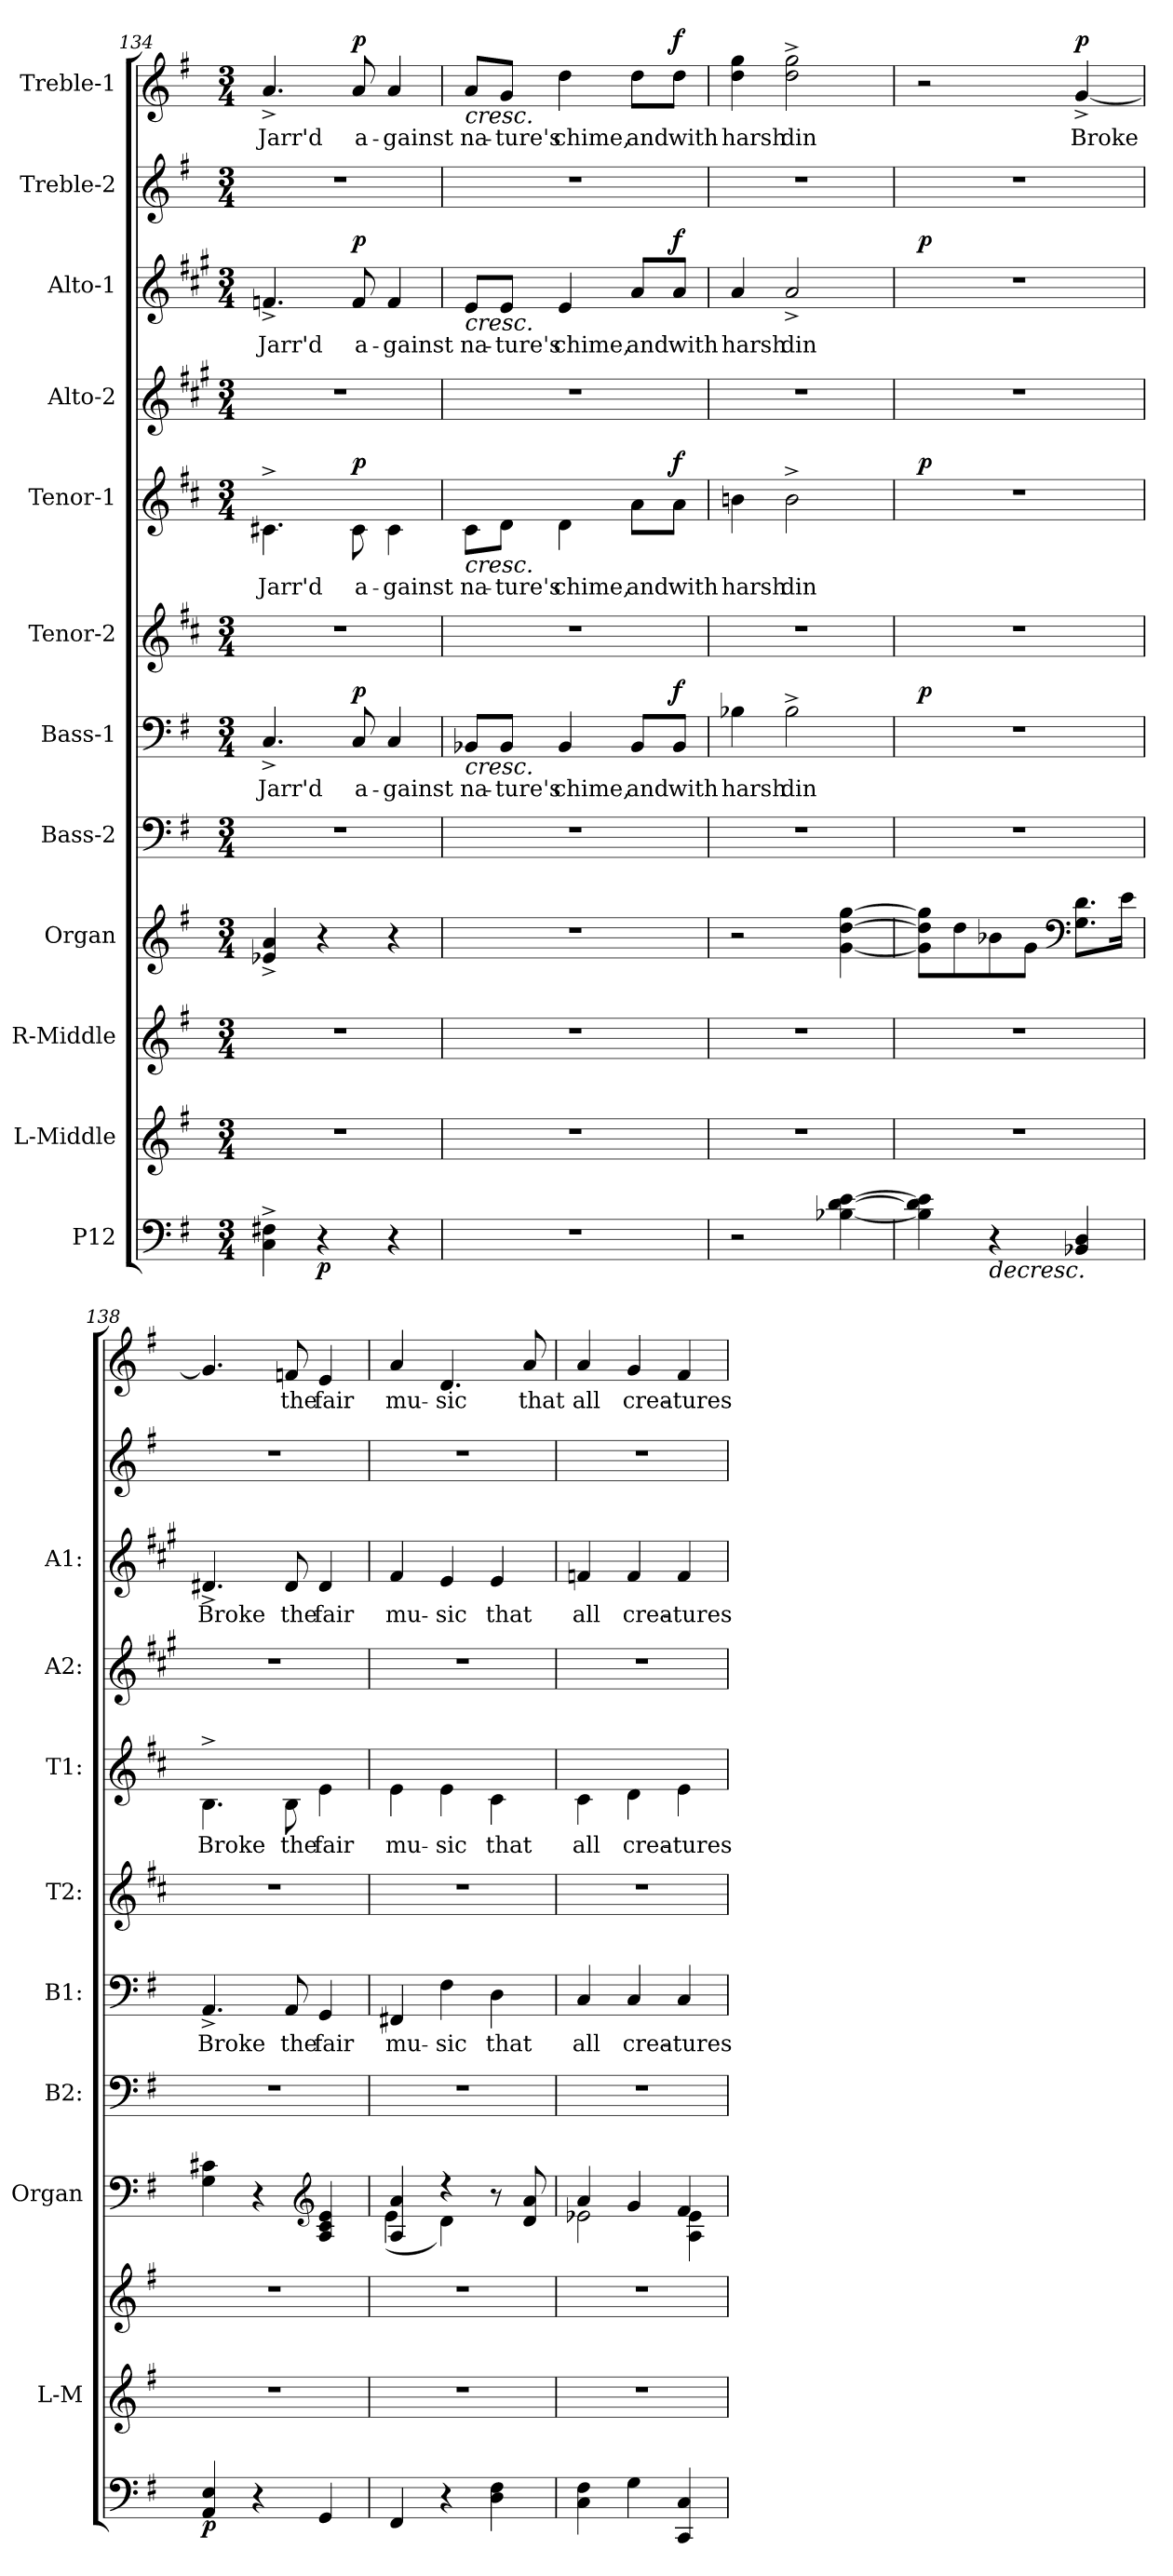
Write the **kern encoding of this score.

**kern	**dynam	**kern	**kern	**kern	**kern	**kern	**text	**dynam	**kern	**kern	**text	**dynam	**kern	**kern	**text	**dynam	**kern	**kern	**text	**dynam
*part12	*part12	*part11	*part10	*part9	*part8	*part7	*part7	*part7	*part6	*part5	*part5	*part5	*part4	*part3	*part3	*part3	*part2	*part1	*part1	*part1
*staff12	*staff12	*staff11	*staff10	*staff9	*staff8	*staff7	*staff7	*staff7	*staff6	*staff5	*staff5	*staff5	*staff4	*staff3	*staff3	*staff3	*staff2	*staff1	*staff1	*staff1
*I"P12	*	*I"L-Middle	*I"R-Middle	*I"Organ	*I"Bass-2	*I"Bass-1	*	*	*I"Tenor-2	*I"Tenor-1	*	*	*I"Alto-2	*I"Alto-1	*	*	*I"Treble-2	*I"Treble-1	*	*
*	*	*I'L-M	*	*I'Organ	*I'B2:	*I'B1:	*	*	*I'T2:	*I'T1:	*	*	*I'A2:	*I'A1:	*	*	*	*	*	*
*clefF4	*	*clefG2	*clefG2	*clefG2	*clefF4	*clefF4	*	*	*clefG2	*clefG2	*	*	*clefG2	*clefG2	*	*	*clefG2	*clefG2	*	*
*	*	*	*	*	*	*	*	*	*ITrd4c7	*ITrd4c7	*	*	*ITrd1c2	*ITrd1c2	*	*	*ITrd-7c-12	*ITrd-7c-12	*	*
*k[f#]	*	*k[f#]	*k[f#]	*k[f#]	*k[f#]	*k[f#]	*	*	*k[f#]	*k[f#]	*	*	*k[f#]	*k[f#]	*	*	*k[f#]	*k[f#]	*	*
*G:	*	*G:	*G:	*G:	*G:	*G:	*	*	*G:	*G:	*	*	*G:	*G:	*	*	*G:	*G:	*	*
*M3/4	*	*M3/4	*M3/4	*M3/4	*M3/4	*M3/4	*	*	*M3/4	*M3/4	*	*	*M3/4	*M3/4	*	*	*M3/4	*M3/4	*	*
=134	=134	=134	=134	=134	=134	=134	=134	=134	=134	=134	=134	=134	=134	=134	=134	=134	=134	=134	=134	=134
!	!	!	!	!	!	!	!LO:LY:b	!	!	!	!LO:LY:b	!	!	!	!LO:LY:b	!	!	!	!LO:LY:b	!
4C\^ 4F#X\^	.	2.r	2.r	4e-X/^ 4a/^	2.r	4.C^/	Jarr'd	.	2.r	4.F#X^\	Jarr'd	.	2.r	4.e-X^/	Jarr'd	.	2.r	4.aa^/	Jarr'd	.
!	!LO:DY:b	!	!	!	!	!	!	!	!	!	!	!	!	!	!	!	!	!	!	!
4r	p	.	.	4r	.	.	.	.	.	.	.	.	.	.	.	.	.	.	.	.
!	!	!	!	!	!	!	!LO:LY:b	!LO:DY:b	!	!	!LO:LY:b	!LO:DY:b	!	!	!LO:LY:b	!LO:DY:b	!	!	!LO:LY:b	!LO:DY:b
.	.	.	.	.	.	8C/	a-	p	.	8F#\	a-	p	.	8e-/	a-	p	.	8aa/	a-	p
!	!	!	!	!	!	!	!LO:LY:b	!	!	!	!LO:LY:b	!	!	!	!LO:LY:b	!	!	!	!LO:LY:b	!
4r	.	.	.	4r	.	4C/	-gainst	.	.	4F#\	-gainst	.	.	4e-/	-gainst	.	.	4aa/	-gainst	.
=135	=135	=135	=135	=135	=135	=135	=135	=135	=135	=135	=135	=135	=135	=135	=135	=135	=135	=135	=135	=135
!	!	!	!	!	!	!	!LO:LY:b	!LO:HP:b	!	!	!LO:LY:b	!LO:HP:b	!	!	!LO:LY:b	!LO:HP:b	!	!	!LO:LY:b	!LO:HP:b
2.r	.	2.r	2.r	2.r	2.r	8BB-X/L	na-	<	2.r	8F#\L	na-	<	2.r	8d/L	na-	<	2.r	8aa/L	na-	<
!	!	!	!	!	!	!	!LO:LY:b	!	!	!	!LO:LY:b	!	!	!	!LO:LY:b	!	!	!	!LO:LY:b	!
.	.	.	.	.	.	8BB-/J	-ture's	.	.	8G\J	-ture's	.	.	8d/J	-ture's	.	.	8gg/J	-ture's	.
!	!	!	!	!	!	!	!LO:LY:b	!	!	!	!LO:LY:b	!	!	!	!LO:LY:b	!	!	!	!LO:LY:b	!
.	.	.	.	.	.	4BB-/	chime,	.	.	4G\	chime,	.	.	4d/	chime,	.	.	4ddd\	chime,	.
!	!	!	!	!	!	!	!LO:LY:b	!	!	!	!LO:LY:b	!	!	!	!LO:LY:b	!	!	!	!LO:LY:b	!
.	.	.	.	.	.	8BB-/L	and	.	.	8d\L	and	.	.	8g/L	and	.	.	8ddd\L	and	.
!	!	!	!	!	!	!	!LO:LY:b	!LO:DY:b	!	!	!LO:LY:b	!LO:DY:b	!	!	!LO:LY:b	!LO:DY:b	!	!	!LO:LY:b	!LO:DY:b
.	.	.	.	.	.	8BB-/J	with	f	.	8d\J	with	f	.	8g/J	with	f	.	8ddd\J	with	f
=136	=136	=136	=136	=136	=136	=136	=136	=136	=136	=136	=136	=136	=136	=136	=136	=136	=136	=136	=136	=136
!	!LO:DY:b	!	!	!	!	!	!LO:LY:b	!	!	!	!LO:LY:b	!	!	!	!LO:LY:b	!	!	!	!LO:LY:b	!
!	!LO:DY:n=1:b	!	!	!	!	!	!	!	!	!	!	!	!	!	!	!	!	!	!	!
2r	f sfz	2.r	2.r	2r	2.r	4B-X\	harsh	.	2.r	4en\	harsh	.	2.r	4g/	harsh	.	2.r	4ddd\ 4ggg\	harsh	.
!	!	!	!	!	!	!	!LO:LY:b	!	!	!	!LO:LY:b	!	!	!	!LO:LY:b	!	!	!	!LO:LY:b	!
.	.	.	.	.	.	2B-^\	din	.	.	2e^\	din	.	.	2g^/	din	.	.	2ddd\^ 2ggg\^	din	.
[4B-X\ [4d\ [4e\	.	.	.	[4g\ [4dd\ [4gg\	.	.	.	.	.	.	.	.	.	.	.	.	.	.	.	.
!!LO:PB:g=z
=137	=137	=137	=137	=137	=137	=137	=137	=137	=137	=137	=137	=137	=137	=137	=137	=137	=137	=137	=137	=137
!	!	!	!	!	!	!	!	!LO:DY:b	!	!	!	!LO:DY:b	!	!	!	!LO:DY:b	!	!	!	!
4B-\] 4d\] 4e\]	.	2.r	2.r	8g\] 8dd\] 8gg\]L	2.r	2.r	.	p	2.r	2.r	.	p	2.r	2.r	.	p	2.r	2r	.	.
.	.	.	.	8dd\	.	.	.	.	.	.	.	.	.	.	.	.	.	.	.	.
!	!LO:HP:b	!	!	!	!	!	!	!	!	!	!	!	!	!	!	!	!	!	!	!
4r	>	.	.	8b-X\	.	.	.	.	.	.	.	.	.	.	.	.	.	.	.	.
.	.	.	.	8g\J	.	.	.	.	.	.	.	.	.	.	.	.	.	.	.	.
*	*	*	*	*clefF4	*	*	*	*	*	*	*	*	*	*	*	*	*	*	*	*
!	!	!	!	!	!	!	!	!	!	!	!	!	!	!	!	!	!	!	!LO:LY:b	!LO:DY:b
4BB-X/ 4D/	.	.	.	8.G\ 8.d\L	.	.	.	.	.	.	.	.	.	.	.	.	.	[4gg^/	Broke	p
.	.	.	.	16e\Jk	.	.	.	.	.	.	.	.	.	.	.	.	.	.	.	.
=138	=138	=138	=138	=138	=138	=138	=138	=138	=138	=138	=138	=138	=138	=138	=138	=138	=138	=138	=138	=138
!	!LO:DY:b	!	!	!	!	!	!LO:LY:b	!	!	!	!LO:LY:b	!	!	!	!LO:LY:b	!	!	!	!	!
4AA/ 4E/	p	2.r	2.r	4G\ 4c#X\	2.r	4.AA^/	Broke	.	2.r	4.E^\	Broke	.	2.r	4.c#X^/	Broke	.	2.r	4.gg/]	.	.
4r	.	.	.	4r	.	.	.	.	.	.	.	.	.	.	.	.	.	.	.	.
!	!	!	!	!	!	!	!LO:LY:b	!	!	!	!LO:LY:b	!	!	!	!LO:LY:b	!	!	!	!LO:LY:b	!
.	.	.	.	.	.	8AA/	the	.	.	8E\	the	.	.	8c#/	the	.	.	8ffn/	the	.
*	*	*	*	*clefG2	*	*	*	*	*	*	*	*	*	*	*	*	*	*	*	*
!	!	!	!	!	!	!	!LO:LY:b	!	!	!	!LO:LY:b	!	!	!	!LO:LY:b	!	!	!	!LO:LY:b	!
4GG/	.	.	.	4A/ 4c#/ 4e/	.	4GG/	fair	.	.	4A\	fair	.	.	4c#/	fair	.	.	4ee/	fair	.
=139	=139	=139	=139	=139	=139	=139	=139	=139	=139	=139	=139	=139	=139	=139	=139	=139	=139	=139	=139	=139
*	*	*	*	*^	*	*	*	*	*	*	*	*	*	*	*	*	*	*	*	*
!	!	!	!	!	!	!	!	!LO:LY:b	!	!	!	!LO:LY:b	!	!	!	!LO:LY:b	!	!	!	!LO:LY:b	!
4FF#/	.	2.r	2.r	4A/ 4a/	(<4e\	2.r	4FF#X/	mu-	.	2.r	4A\	mu-	.	2.r	4e/	mu-	.	2.r	4aa/	mu-	.
!	!	!	!	!	!	!	!	!LO:LY:b	!	!	!	!LO:LY:b	!	!	!	!LO:LY:b	!	!	!	!LO:LY:b	!
4r	.	.	.	4r	4d\)	.	4F#\	-sic	.	.	4A\	-sic	.	.	4d/	-sic	.	.	4.dd/	-sic	.
!	!	!	!	!	!	!	!	!LO:LY:b	!	!	!	!LO:LY:b	!	!	!	!LO:LY:b	!	!	!	!	!
4D\ 4F#\	.	.	.	8r	4ryy	.	4D\	that	.	.	4F#\	that	.	.	4d/	that	.	.	.	.	.
!	!	!	!	!	!	!	!	!	!	!	!	!	!	!	!	!	!	!	!	!LO:LY:b	!
.	.	.	.	8d/ 8a/	.	.	.	.	.	.	.	.	.	.	.	.	.	.	8aa/	that	.
=140	=140	=140	=140	=140	=140	=140	=140	=140	=140	=140	=140	=140	=140	=140	=140	=140	=140	=140	=140	=140	=140
!	!	!	!	!	!	!	!	!LO:LY:b	!	!	!	!LO:LY:b	!	!	!	!LO:LY:b	!	!	!	!LO:LY:b	!
4C\ 4F#\	.	2.r	2.r	4a/	2e-X\	2.r	4C/	all	.	2.r	4F#\	all	.	2.r	4e-X/	all	.	2.r	4aa/	all	.
!	!	!	!	!	!	!	!	!LO:LY:b	!	!	!	!LO:LY:b	!	!	!	!LO:LY:b	!	!	!	!LO:LY:b	!
4G\	.	.	.	4g/	.	.	4C/	crea-	.	.	4G\	crea-	.	.	4e-/	crea-	.	.	4gg/	crea-	.
!	!	!	!	!	!	!	!	!LO:LY:b	!	!	!	!LO:LY:b	!	!	!	!LO:LY:b	!	!	!	!LO:LY:b	!
4CC/ 4C/	]	.	.	4f#/	4A\ 4e-\	.	4C/	-tures	[	.	4A\	-tures	[	.	4e-/	-tures	[	.	4ff#/	-tures	[
*	*	*	*	*v	*v	*	*	*	*	*	*	*	*	*	*	*	*	*	*	*	*
=	=	=	=	=	=	=	=	=	=	=	=	=	=	=	=	=	=	=	=	=
*-	*-	*-	*-	*-	*-	*-	*-	*-	*-	*-	*-	*-	*-	*-	*-	*-	*-	*-	*-	*-
